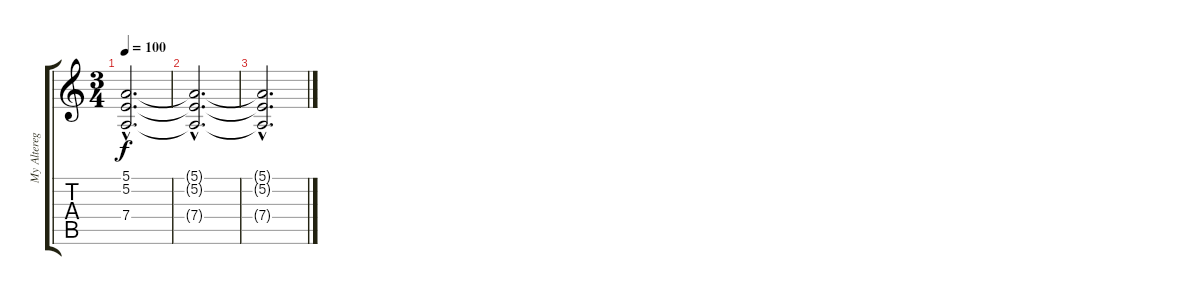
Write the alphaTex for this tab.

\track ("My Alterego At Piano" "My Altereg") {instrument electricgrandpiano}
\staff {score tabs}
\tuning (E4 B3 G3 D3 A2 E2) {hide}
\ts (3 4)
\tempo 100
\clef g2
\ks c
(5.1{hac t} 5.2{hac t} 7.4{hac t}).2{d dy f volume 0} |
(5.1{hac t} 5.2{hac t} 7.4{hac t}).2{d} |
(5.1{hac t} 5.2{hac t} 7.4{hac t}).2{d}
